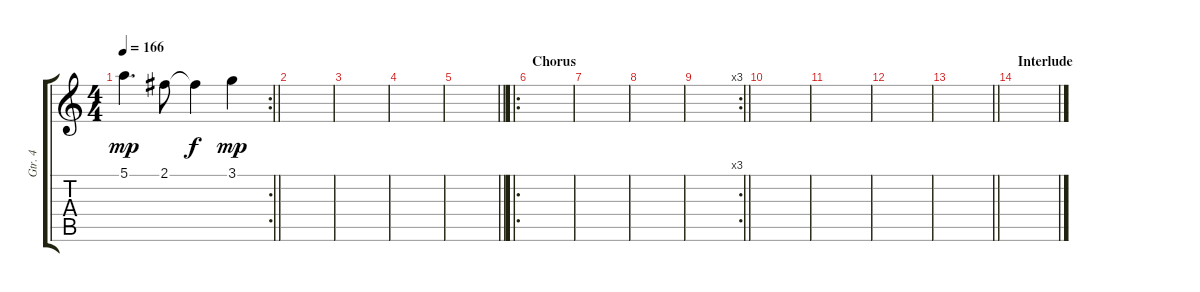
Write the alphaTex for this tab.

\track ("Gtr. 4" "Gtr. 4") {instrument acousticguitarsteel}
\staff {score tabs}
\tuning (E4 B3 G3 D3 A2 E2) {hide}
\rc 2
\ts (4 4)
\tempo 166
\clef g2
\barLineRight lightlight
\ks c
5.1.4{d dy mp} 2.1.8 2.1{t}.4{dy f} 3.1.4{dy mp} |
|
|
|
\barLineRight lightlight
|
\ro
\section ("" "Chorus")
|
|
|
\rc 3
\barLineRight lightlight
|
|
|
|
\barLineRight lightlight
|
\section ("" "Interlude")
